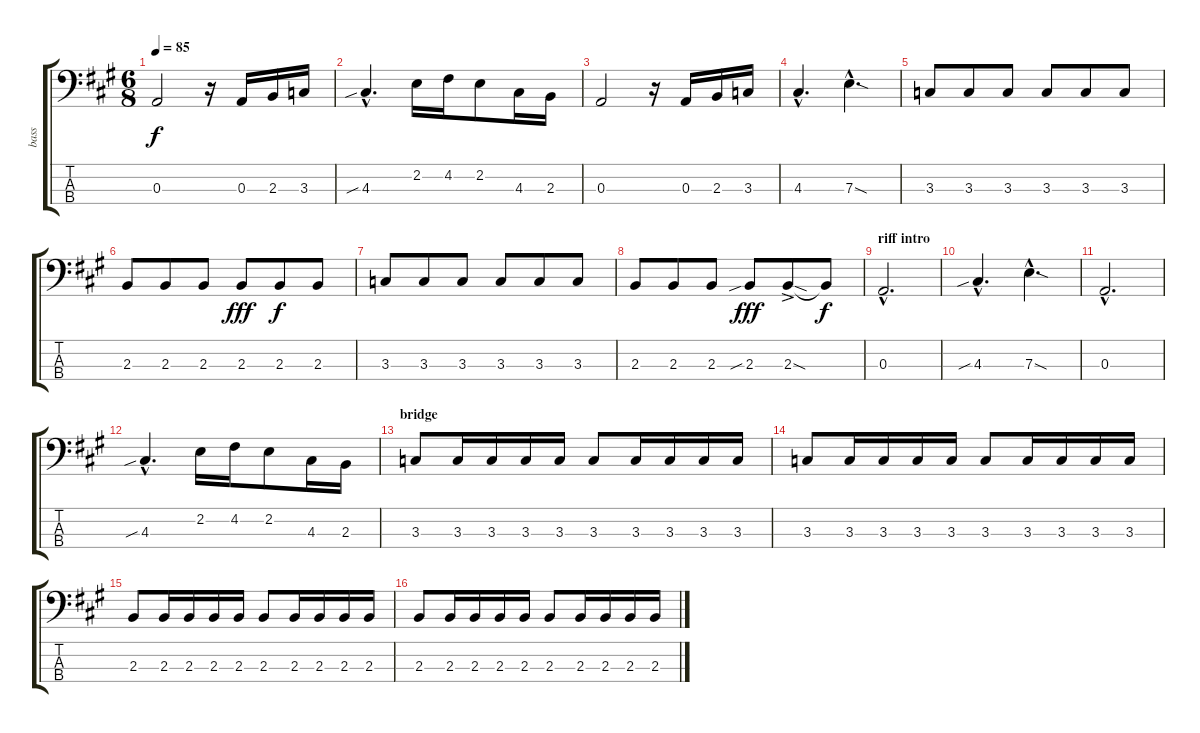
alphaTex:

\track ("bass" "bass") {instrument electricbassfinger}
\staff {score tabs}
\tuning (G2 D2 A1 E1) {hide}
\ts (6 8)
\tempo 85
\clef f4
\ks f#minor
0.3.2{dy f} r.16 0.3.16 2.3.16 3.3.16 |
4.3{sib hac}.4{d} 2.2.16 4.2.16 2.2.8 4.3.16 2.3.16 |
0.3.2 r.16 0.3.16 2.3.16 3.3.16 |
4.3{hac}.4{d} 7.3{sod hac}.4{d} |
3.3.8 3.3.8 3.3.8 3.3.8 3.3.8 3.3.8 |
2.3.8 2.3.8 2.3.8 2.3.8{dy fff} 2.3.8{dy f} 2.3.8 |
3.3.8 3.3.8 3.3.8 3.3.8 3.3.8 3.3.8 |
2.3.8 2.3.8 2.3.8 2.3{sib}.8{dy fff} 2.3{sod ac}.8 2.3{t}.8{dy f} |
\section ("" "riff intro")
0.3{hac}.2{d} |
4.3{sib hac}.4{d} 7.3{sod hac}.4{d} |
0.3{hac}.2{d} |
4.3{sib hac}.4{d} 2.2.16 4.2.16 2.2.8 4.3.16 2.3.16 |
\section ("" "bridge")
3.3.8 3.3.16 3.3.16 3.3.16 3.3.16 3.3.8 3.3.16 3.3.16 3.3.16 3.3.16 |
3.3.8 3.3.16 3.3.16 3.3.16 3.3.16 3.3.8 3.3.16 3.3.16 3.3.16 3.3.16 |
2.3.8 2.3.16 2.3.16 2.3.16 2.3.16 2.3.8 2.3.16 2.3.16 2.3.16 2.3.16 |
2.3.8 2.3.16 2.3.16 2.3.16 2.3.16 2.3.8 2.3.16 2.3.16 2.3.16 2.3.16
